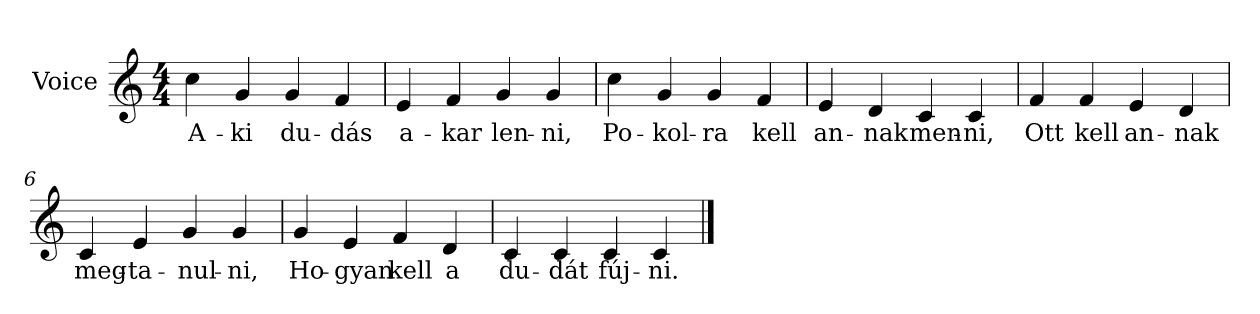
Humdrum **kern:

**kern	**text
*part1	*part1
*staff1	*staff1
*I"Voice	*
*clefG2	*
*k[]	*
*C:	*
*M4/4	*
=1	=1
4cc\	A-
4g/	-ki
4g/	du-
4f/	-dás
=2	=2
4e/	a-
4f/	-kar
4g/	len-
4g/	-ni,
=3	=3
4cc\	Po-
4g/	-kol-
4g/	-ra
4f/	kell
=4	=4
4e/	an-
4d/	-nak
4c/	men-
4c/	-ni,
=5	=5
4f/	Ott
4f/	kell
4e/	an-
4d/	-nak
!!LO:LB:g=z
=6	=6
4c/	meg-
4e/	-ta-
4g/	-nul-
4g/	-ni,
=7	=7
4g/	Ho-
4e/	-gyan
4f/	kell
4d/	a
=8	=8
4c/	du-
4c/	dát
4c/	fúj-
4c/	-ni.-
==	==
*-	*-
